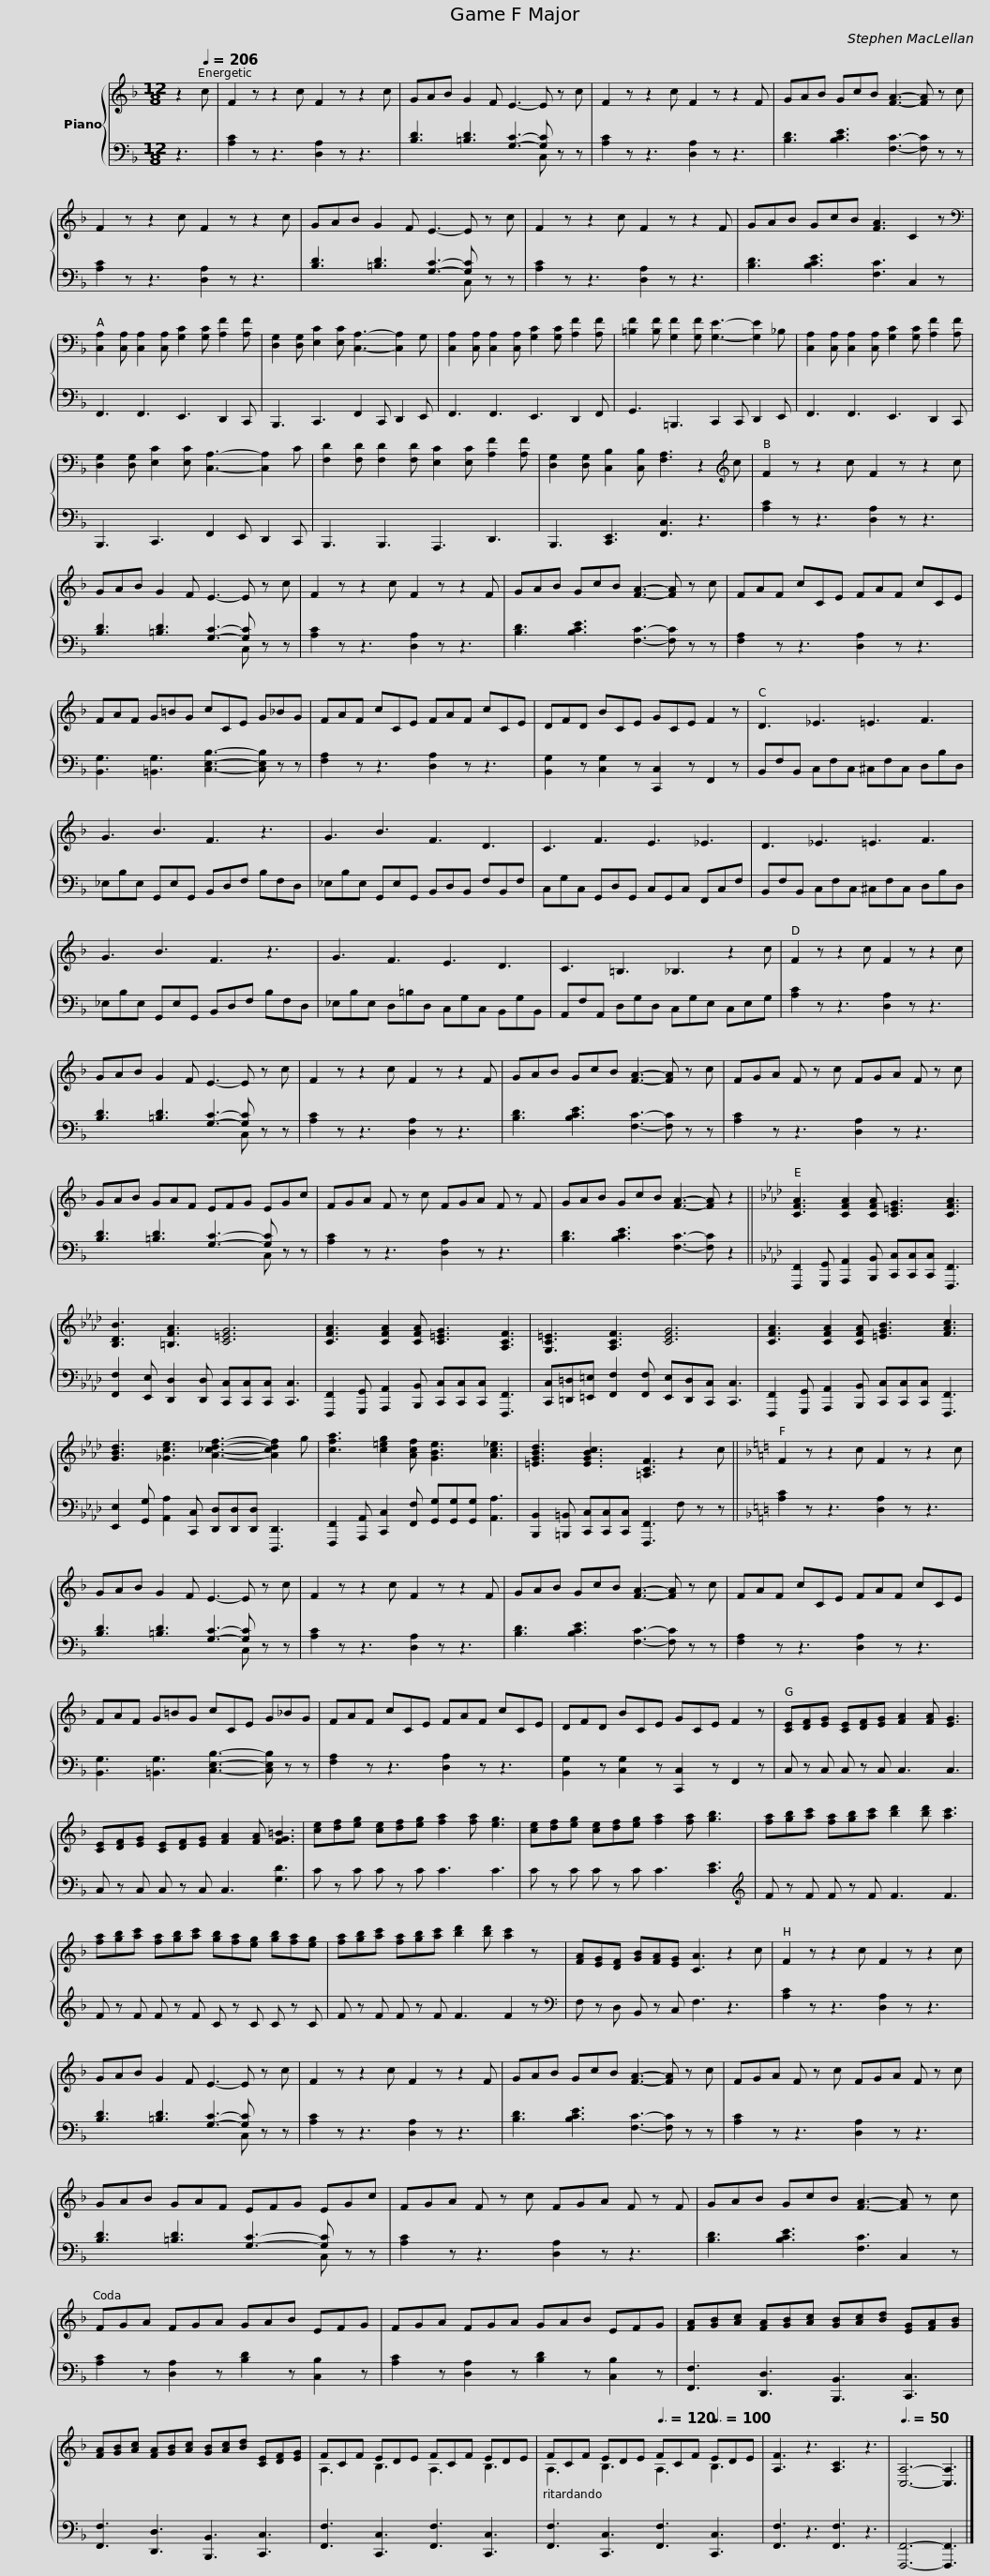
X:1
%%score { ( 1 4 ) | ( 2 3 ) }
L:1/8
M:12/8
I:linebreak $
K:F
V:1 treble
V:4 treble
V:2 bass
V:3 bass
V:1
 z2[Q:1/4=206] c | F2 z z2 c F2 z z2 c | GAB G2 F E3- E z c | F2 z z2 c F2 z z2 F |$ GAB GcB [FA]3- [FA] z c | %5
 F2 z z2 c F2 z z2 c | GAB G2 F E3- E z c |$ F2 z z2 c F2 z z2 F | GAB GcB [FA]3 C2 z |[K:bass] [C,A,]2 [C,A,] [C,A,]2 [C,A,] [G,C]2 [G,C] [A,F]2 [A,F] |$ %10
 [D,G,]2 [D,G,] [E,C]2 [E,C] [C,A,]3- [C,A,]2 G, | [C,A,]2 [C,A,] [C,A,]2 [C,A,] [G,C]2 [G,C] [A,F]2 [A,F] | [=B,F]2 [B,F] [G,F]2 [G,F] [G,E]3- [G,E]2 _B, |$ [C,A,]2 [C,A,] [C,A,]2 [C,A,] [G,C]2 [G,C] [A,F]2 [A,F] | [D,G,]2 [D,G,] [E,C]2 [E,C] [C,A,]3- [C,A,]2 C | %15
 [F,D]2 [F,D] [F,D]2 [F,D] [E,C]2 [E,C] [A,F]2 [A,F] |$ [D,G,]2 [D,G,] [C,B,]2 [C,B,] [F,A,]3 z2[K:treble] c | F2 z z2 c F2 z z2 c | GAB G2 F E3- E z c | F2 z z2 c F2 z z2 F |$ %20
 GAB GcB [FA]3- [FA] z c | FAF cCE FAF cCE | FAF G=BG cCE G_BG |$ FAF cCE FAF cCE | DFD BCE GCE F2 z | %25
 D3 _E3 =E3 F3 |$ G3 B3 F3 z3 | G3 B3 F3 D3 | C3 F3 E3 _E3 |$ D3 _E3 =E3 F3 | %30
 G3 B3 F3 z3 | G3 F3 E3 D3 |$ C3 =B,3 _B,3 z2 c | F2 z z2 c F2 z z2 c | GAB G2 F E3- E z c |$ %35
 F2 z z2 c F2 z z2 F | GAB GcB [FA]3- [FA] z c | FGA F z c FGA F z c |$ GAB GAF EFG EGc | FGA F z c FGA F z F | %40
 GAB GcB [FA]3- [FA] z2 ||$[K:Ab] [CFA]3 [CFA]2 [CFA] [C=EG]3 [CFA]3 | [B,DB]3 [=B,FA]3 [C=EG]6 | [CFA]3 [CFA]2 [CFA] [C=EG]3 [A,CF]3 |$ [G,C=E]3 [A,CF]3 [CEG]6 | %45
 [CFA]3 [CFA]2 [CFA] [=EGB]3 [FAc]3 |$ [GBd]3 [_Gce]3 [A_cdf]3- [Acdf]2 g | [cfa]3 [c=eg]2 [Acf] [GBe]3 [Ac_e]3 | [=EGBd]3 [EGBc]3 [=A,CF]3 z2 c ||$[K:F] F2 z z2 c F2 z z2 c | %50
 GAB G2 F E3- E z c | F2 z z2 c F2 z z2 F |$ GAB GcB [FA]3- [FA] z c | FAF cCE FAF cCE | FAF G=BG cCE G_BG |$ %55
 FAF cCE FAF cCE | DFD BCE GCE F2 z | [CE][DF][EG] [CE][DF][EG] [FA]2 [FA] [EG]3 |$ [CE][DF][EG] [CE][DF][EG] [FA]2 [FA] [FG=B]3 | [ce][df][eg] [ce][df][eg] [fa]2 [fa] [eg]3 | %60
 [ce][df][eg] [ce][df][eg] [fa]2 [fa] [gb]3 |$ [fa][gb][ac'] [fa][gb][ac'] [bd']2 [bd'] [ac']3 | [fa][gb][ac'] [fa][gb][ac'] [gb][fa][eg] [gb][fa][eg] |$ [fa][gb][ac'] [fa][gb][ac'] [bd']2 [bd'] [ac']2 z | [FA][EG][DF] [GB][FA][EG] [CA]3 z2 c | %65
 F2 z z2 c F2 z z2 c |$ GAB G2 F E3- E z c | F2 z z2 c F2 z z2 F | GAB GcB [FA]3- [FA] z c |$ FGA F z c FGA F z c | %70
 GAB GAF EFG EGc | FGA F z c FGA F z F |$ GAB GcB [FA]3- [FA] z c | FGA FGA GAB EFG | FGA FGA GAB EFG |$ %75
 [FA][GB][Ac] [FA][GB][Ac] [GB][Ac][Bd] [EG][FA][GB] | [FA][GB][Ac] [FA][GB][Ac] [GB][Ac][Bd] [CE][DF][EG] | FCF EDE FCF EDE |$ FCF EDE[Q:3/8=120] FCF[Q:3/8=100] EDE | [A,F]3 z3 [A,C]3 z3 | %80
[Q:3/8=50] [C,A,]6- [C,A,]3 |] %81
V:2
 z3 | [A,C]2 z z3 [D,A,]2 z z3 | [B,D]3 [=B,D]3 [G,C]3- [G,C] z z | [A,C]2 z z3 [D,A,]2 z z3 |$ [B,D]3 [B,CE]3 [F,C]3- [F,C] z z | %5
 [A,C]2 z z3 [D,A,]2 z z3 | [B,D]3 [=B,D]3 [G,C]3- [G,C] z z |$ [A,C]2 z z3 [D,A,]2 z z3 | [B,D]3 [B,CE]3 [F,C]3 C,2 z | F,,3 F,,3 E,,3 D,,2 C,, |$ %10
 B,,,3 C,,3 F,,2 C,, D,,2 E,, | F,,3 F,,3 E,,3 D,,2 F,, | G,,3 =B,,,3 C,,2 C,, D,,2 E,, |$ F,,3 F,,3 E,,3 D,,2 C,, | B,,,3 C,,3 F,,2 E,, D,,2 C,, | %15
 B,,,3 B,,,3 A,,,3 D,,3 |$ B,,,3 [C,,E,,]3 [F,,C,]3 z3 | [A,C]2 z z3 [D,A,]2 z z3 | [B,D]3 [=B,D]3 [G,C]3- [G,C] z z | [A,C]2 z z3 [D,A,]2 z z3 |$ %20
 [B,D]3 [B,CE]3 [F,C]3- [F,C] z z | [F,A,]2 z z3 [D,A,]2 z z3 | [B,,G,]3 [=B,,G,]3 [C,E,B,]3- [C,E,B,] z z |$ [F,A,]2 z z3 [D,A,]2 z z3 | [B,,G,]2 z [C,G,]2 z [C,,C,]2 z F,,2 z | %25
 B,,F,B,, C,F,C, ^C,F,C, D,B,D, |$ _E,B,E, G,,E,G,, B,,D,F, B,F,D, | _E,B,E, G,,E,G,, B,,D,B,, F,B,,F, | C,G,C, G,,D,G,, C,G,,C, F,,C,F, |$ B,,F,B,, C,F,C, ^C,F,C, D,B,D, | %30
 _E,B,E, G,,E,G,, B,,D,F, B,F,D, | _E,B,E, D,=B,D, C,G,C, B,,G,B,, |$ A,,F,A,, D,G,D, C,G,E, C,E,G, | [A,C]2 z z3 [D,A,]2 z z3 | [B,D]3 [=B,D]3 [G,C]3- [G,C] z z |$ %35
 [A,C]2 z z3 [D,A,]2 z z3 | [B,D]3 [B,CE]3 [F,C]3- [F,C] z z | [A,C]2 z z3 [D,A,]2 z z3 |$ [B,D]3 [=B,D]3 [G,C]3- [G,C] z z | [A,C]2 z z3 [D,A,]2 z z3 | %40
 [B,D]3 [B,CE]3 [F,C]3- [F,C] z2 ||$[K:Ab] [F,,,F,,]2 [G,,,G,,] [A,,,A,,]2 [B,,,B,,] [C,,C,][C,,C,][C,,C,] [F,,,F,,]3 | [F,,F,]2 [E,,E,] [D,,D,]2 [D,,D,] [C,,C,][C,,C,][C,,C,] [C,,C,]3 | [F,,,F,,]2 [G,,,G,,] [A,,,A,,]2 [B,,,B,,] [C,,C,][C,,C,][C,,C,] [F,,,F,,]3 |$ [C,,C,][=D,,=D,][=E,,=E,] [F,,F,]2 [F,,F,] [E,,E,][D,,D,][C,,C,] [C,,C,]3 | %45
 [F,,,F,,]2 [G,,,G,,] [A,,,A,,]2 [B,,,B,,] [C,,C,][C,,C,][C,,C,] [F,,,F,,]3 |$ [E,,E,]2 [G,,G,] [A,,A,]2 [C,,C,] [D,,D,][D,,D,][D,,D,] [D,,,D,,]3 | [F,,,F,,]2 [A,,,A,,] [C,,C,]2 [F,,F,] [G,,G,][G,,G,][G,,G,] [A,,A,]3 | [B,,,B,,]2 [=B,,,=B,,] [C,,C,][C,,C,][C,,C,] [F,,,F,,]3 F, z z ||$[K:F] [A,C]2 z z3 [D,A,]2 z z3 | %50
 [B,D]3 [=B,D]3 [G,C]3- [G,C] z z | [A,C]2 z z3 [D,A,]2 z z3 |$ [B,D]3 [B,CE]3 [F,C]3- [F,C] z z | [F,A,]2 z z3 [D,A,]2 z z3 | [B,,G,]3 [=B,,G,]3 [C,E,B,]3- [C,E,B,] z z |$ %55
 [F,A,]2 z z3 [D,A,]2 z z3 | [B,,G,]2 z [C,G,]2 z [C,,C,]2 z F,,2 z | C, z C, C, z C, C,3 C,3 |$ C, z C, C, z C, C,3 [G,D]3 | C z C C z C C3 C3 | %60
 C z C C z C C3 [CE]3 |$[K:treble] F z F F z F F3 F3 | F z F F z F C z C C z C |$ F z F F z F F3 F2 z |[K:bass] F, z D, B,, z C, F,3 z3 | %65
 [A,C]2 z z3 [D,A,]2 z z3 |$ [B,D]3 [=B,D]3 [G,C]3- [G,C] z z | [A,C]2 z z3 [D,A,]2 z z3 | [B,D]3 [B,CE]3 [F,C]3- [F,C] z z |$ [A,C]2 z z3 [D,A,]2 z z3 | %70
 [B,D]3 [=B,D]3 [G,C]3- [G,C] z z | [A,C]2 z z3 [D,A,]2 z z3 |$ [B,D]3 [B,CE]3 [F,C]3 C,2 z | [A,C]2 z [D,A,]2 z [B,D]2 z [C,B,]2 z | [A,C]2 z [D,A,]2 z [B,D]2 z [C,B,]2 z |$ %75
 [F,,F,]3 [D,,D,]3 [B,,,B,,]3 [C,,C,]3 | [F,,F,]3 [D,,D,]3 [B,,,B,,]3 [C,,C,]3 | [F,,F,]3 [C,,C,]3 [F,,F,]3 [C,,C,]3 |$ [F,,F,]3 [C,,C,]3 [F,,F,]3 [C,,C,]3 | [F,,F,]3 z3 [F,,F,]3 z3 | %80
 [F,,,F,,]6- [F,,,F,,]3 |] %81
V:3
 x3 | x12 | x9 C, x2 | x12 |$ x12 | %5
 x12 | x9 C, x2 |$ x12 | x12 | x12 |$ %10
 x12 | x12 | x12 |$ x12 | x12 | %15
 x12 |$ x12 | x12 | x9 C, x2 | x12 |$ %20
 x12 | x12 | x12 |$ x12 | x12 | %25
 x12 |$ x12 | x12 | x12 |$ x12 | %30
 x12 | x12 |$ x12 | x12 | x9 C, x2 |$ %35
 x12 | x12 | x12 |$ x9 C, x2 | x12 | %40
 x12 ||$[K:Ab] x12 | x12 | x12 |$ x12 | %45
 x12 |$ x12 | x12 | x12 ||$[K:F] x12 | %50
 x9 C, x2 | x12 |$ x12 | x12 | x12 |$ %55
 x12 | x12 | x12 |$ x12 | x12 | %60
 x12 |$[K:treble] x12 | x12 |$ x12 |[K:bass] x12 | %65
 x12 |$ x9 C, x2 | x12 | x12 |$ x12 | %70
 x9 C, x2 | x12 |$ x12 | x12 | x12 |$ %75
 x12 | x12 | x12 |$ x12 | x12 | %80
 x9 |] %81
V:4
 x3 | x12 | x12 | x12 |$ x12 | %5
 x12 | x12 |$ x12 | x12 |[K:bass] x12 |$ %10
 x12 | x12 | x12 |$ x12 | x12 | %15
 x12 |$ x11[K:treble] x | x12 | x12 | x12 |$ %20
 x12 | x12 | x12 |$ x12 | x12 | %25
 x12 |$ x12 | x12 | x12 |$ x12 | %30
 x12 | x12 |$ x12 | x12 | x12 |$ %35
 x12 | x12 | x12 |$ x12 | x12 | %40
 x12 ||$[K:Ab] x12 | x12 | x12 |$ x12 | %45
 x12 |$ x12 | x12 | x12 ||$[K:F] x12 | %50
 x12 | x12 |$ x12 | x12 | x12 |$ %55
 x12 | x12 | x12 |$ x12 | x12 | %60
 x12 |$ x12 | x12 |$ x12 | x12 | %65
 x12 |$ x12 | x12 | x12 |$ x12 | %70
 x12 | x12 |$ x12 | x12 | x12 |$ %75
 x12 | x12 | A,3 B,3 A,3 B,3 |$ A,3 B,3 A,3 B,3 | x12 | %80
 x9 |] %81
